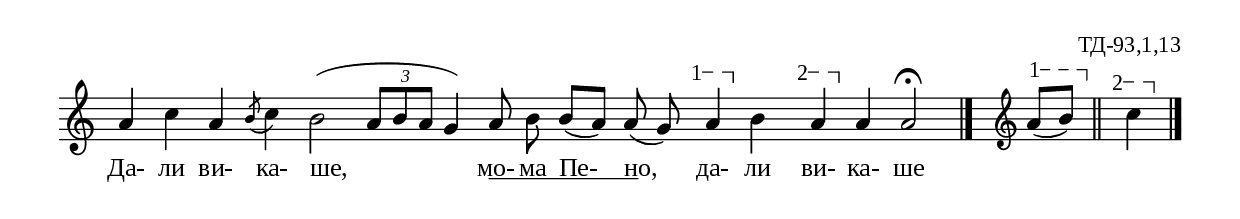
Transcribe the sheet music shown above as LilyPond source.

%{
sva_093_1_13
%}

\include "td-preamble.ly"

\score {
\relative c'' {
%%\tempo 8 = 110
%%\time 2/4
\cadenzaOn
a4 c a \acciaccatura b8 c4 b2( \times 2/3 { a8[ b a] } g4) a8\noBeam b b([ a)] 
a( g) 
\varA
s4\startTextSpan a4\stopTextSpan 
b 
\varB
s4\startTextSpan a\stopTextSpan 
a a2\fermata
 \bar "|." 
 s16 \clef treble
\varA
a8\startTextSpan([ b\stopTextSpan])  \bar "||"
\varB
s4\startTextSpan c\stopTextSpan
 \bar "|." 
}
\addlyrics { Да- ли ви- ка- ше, 
мо- \startTextSpan ма Пе- но, \stopTextSpan да- ли ви- ка- ше }
%
\layout {
   \context { 
	    \Staff \remove "Time_signature_engraver" } 
  indent = #0
  line-width = 190\mm
  ragged-right=##f
\context {
      \Lyrics
      \consists "Text_spanner_engraver"
      \override TextSpanner #'direction = #DOWN
      \override TextSpanner #'style = #'line    
      \override TextSpanner #'outside-staff-priority = ##f
      \override TextSpanner #'padding = #0.2 % sets the distance of the line from the lyrics
      \override TextSpanner #'bound-details =
      #`((left . ((Y . 0)
                  (padding . 0)
                  (attach-dir . ,LEFT)))
         (left-broken . ((end-on-note . #t)))
         (right . ((Y . 0)
                   (padding . 0)
                   (attach-dir . ,RIGHT))))
    }
  
}
%
\midi { 
	\context {
		\Score tempoWholesPerMinute = #(ly:make-moment 110 8)
		}
	}
}
%
\header{
  opus = "ТД-93,1,13"
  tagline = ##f
}


